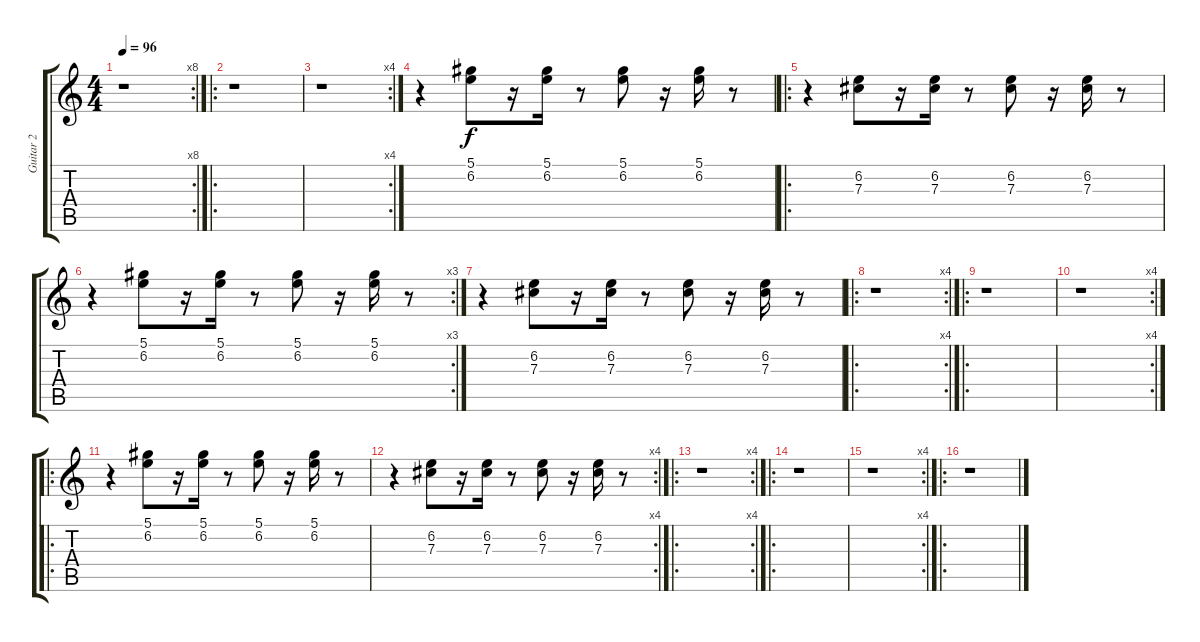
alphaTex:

\track ("Guitar 2" "Guitar 2") {instrument electricguitarclean}
\staff {score tabs}
\tuning (Eb4 Bb3 Gb3 Db3 Ab2 Db2) {hide}
\rc 8
\ts (4 4)
\tempo 96
\clef g2
\ks c
r.1{dy f instrument electricguitarclean} |
\ro
r.1 |
\rc 4
r.1 |
r.4 (5.1 6.2).8 r.16 (5.1 6.2).16 r.8 (5.1 6.2).8 r.16 (5.1 6.2).16 r.8 |
\ro
r.4 (6.2 7.3).8 r.16 (6.2 7.3).16 r.8 (6.2 7.3).8 r.16 (6.2 7.3).16 r.8 |
\rc 3
r.4 (5.1 6.2).8 r.16 (5.1 6.2).16 r.8 (5.1 6.2).8 r.16 (5.1 6.2).16 r.8 |
r.4 (6.2 7.3).8 r.16 (6.2 7.3).16 r.8 (6.2 7.3).8 r.16 (6.2 7.3).16 r.8 |
\ro
\rc 4
r.1 |
\ro
r.1 |
\rc 4
r.1 |
\ro
r.4 (5.1 6.2).8 r.16 (5.1 6.2).16 r.8 (5.1 6.2).8 r.16 (5.1 6.2).16 r.8 |
\rc 4
r.4 (6.2 7.3).8 r.16 (6.2 7.3).16 r.8 (6.2 7.3).8 r.16 (6.2 7.3).16 r.8 |
\ro
\rc 4
r.1 |
\ro
r.1 |
\rc 4
r.1 |
\ro
r.1
